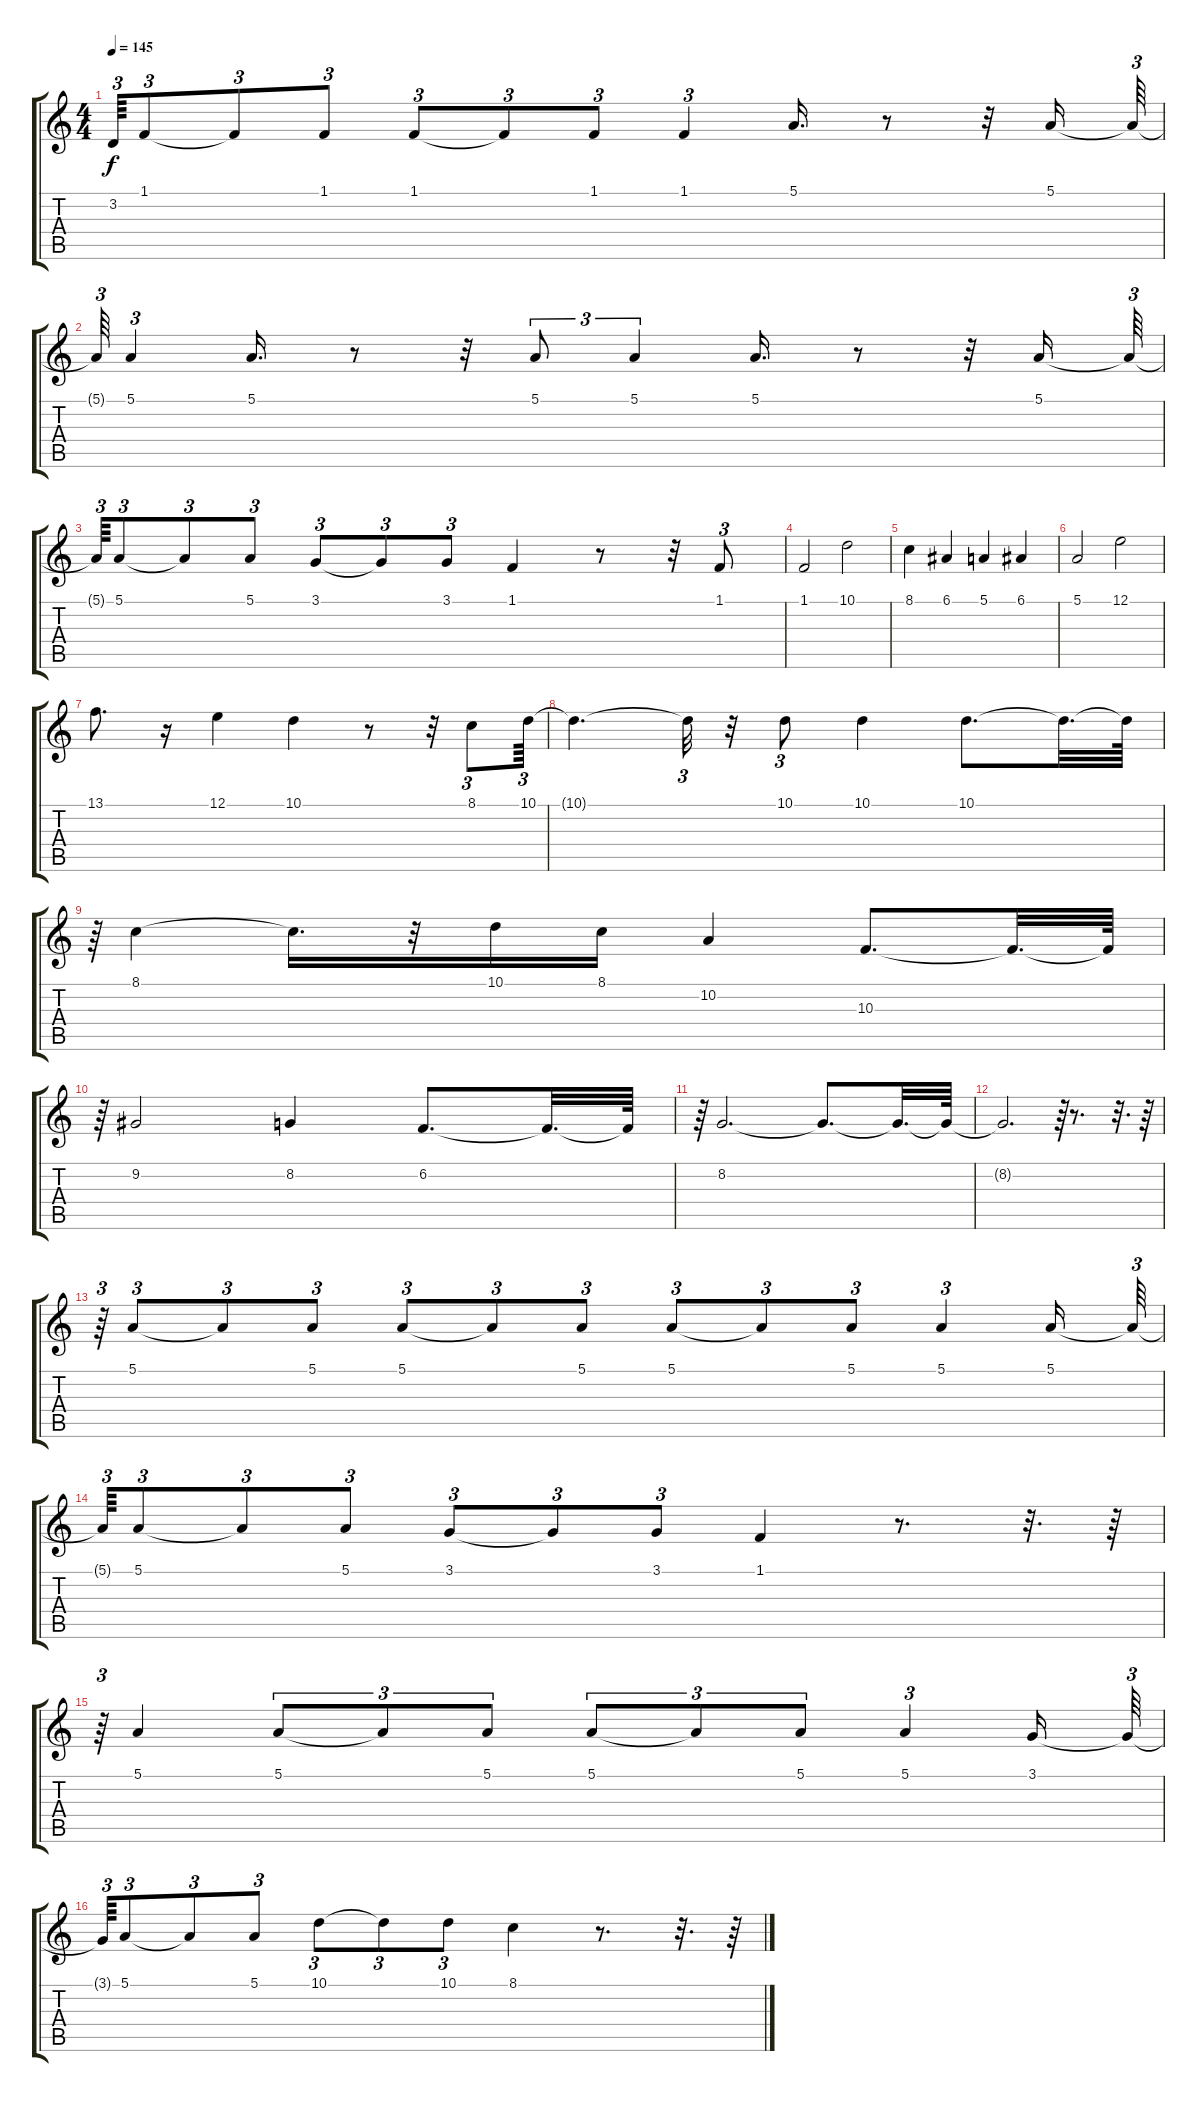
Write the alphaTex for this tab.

\track "" {instrument clarinet}
\staff {score tabs}
\tuning (E4 B3 G3 D3 A2 E2) {hide}
\ts (4 4)
\tempo 145
\clef g2
\ks c
3.2{t}.64{tu (3 2) dy f} 1.1.8{tu (3 2)} 1.1{t}.8{tu (3 2)} 1.1.8{tu (3 2)} 1.1.8{tu (3 2)} 1.1{t}.8{tu (3 2)} 1.1.8{tu (3 2)} 1.1.4{tu (3 2)} 5.1.16{d} r.8 r.32 5.1.16 5.1{t}.64{tu (3 2)} |
5.1{t}.64{tu (3 2)} 5.1.4{tu (3 2)} 5.1.16{d} r.8 r.32 5.1.8{tu (3 2)} 5.1.4{tu (3 2)} 5.1.16{d} r.8 r.32 5.1.16 5.1{t}.64{tu (3 2)} |
5.1{t}.64{tu (3 2)} 5.1.8{tu (3 2)} 5.1{t}.8{tu (3 2)} 5.1.8{tu (3 2)} 3.1.8{tu (3 2)} 3.1{t}.8{tu (3 2)} 3.1.8{tu (3 2)} 1.1.4 r.8 r.32 1.1.8{tu (3 2)} |
1.1.2 10.1.2 |
8.1.4 6.1.4 5.1.4 6.1.4 |
5.1.2 12.1.2 |
13.1.8{d} r.16 12.1.4 10.1.4 r.8 r.32 8.1.8{tu (3 2)} 10.1.64{tu (3 2)} |
10.1{t}.4{d} 10.1{t}.32{tu (3 2)} r.32 10.1.8{tu (3 2)} 10.1.4 10.1.8{d} 10.1{t}.32{d} 10.1{t}.64 |
r.64{tu (3 2)} 8.1.4 8.1{t}.16{d} r.32 10.1.16 8.1.16 10.2.4 10.3.8{d} 10.3{t}.32{d} 10.3{t}.64 |
r.64{tu (3 2)} 9.2.2 8.2.4 6.2.8{d} 6.2{t}.32{d} 6.2{t}.64 |
r.64{tu (3 2)} 8.2.2{d} 8.2{t}.8{d} 8.2{t}.32{d} 8.2{t}.64 |
8.2{t}.2{d} r.64{tu (3 2)} r.8{d} r.32{d} r.64 |
r.64{tu (3 2)} 5.1.8{tu (3 2)} 5.1{t}.8{tu (3 2)} 5.1.8{tu (3 2)} 5.1.8{tu (3 2)} 5.1{t}.8{tu (3 2)} 5.1.8{tu (3 2)} 5.1.8{tu (3 2)} 5.1{t}.8{tu (3 2)} 5.1.8{tu (3 2)} 5.1.4{tu (3 2)} 5.1.16 5.1{t}.64{tu (3 2)} |
5.1{t}.64{tu (3 2)} 5.1.8{tu (3 2)} 5.1{t}.8{tu (3 2)} 5.1.8{tu (3 2)} 3.1.8{tu (3 2)} 3.1{t}.8{tu (3 2)} 3.1.8{tu (3 2)} 1.1.4 r.8{d} r.32{d} r.64 |
r.64{tu (3 2)} 5.1.4 5.1.8{tu (3 2)} 5.1{t}.8{tu (3 2)} 5.1.8{tu (3 2)} 5.1.8{tu (3 2)} 5.1{t}.8{tu (3 2)} 5.1.8{tu (3 2)} 5.1.4{tu (3 2)} 3.1.16 3.1{t}.64{tu (3 2)} |
3.1{t}.64{tu (3 2)} 5.1.8{tu (3 2)} 5.1{t}.8{tu (3 2)} 5.1.8{tu (3 2)} 10.1.8{tu (3 2)} 10.1{t}.8{tu (3 2)} 10.1.8{tu (3 2)} 8.1.4 r.8{d} r.32{d} r.64
